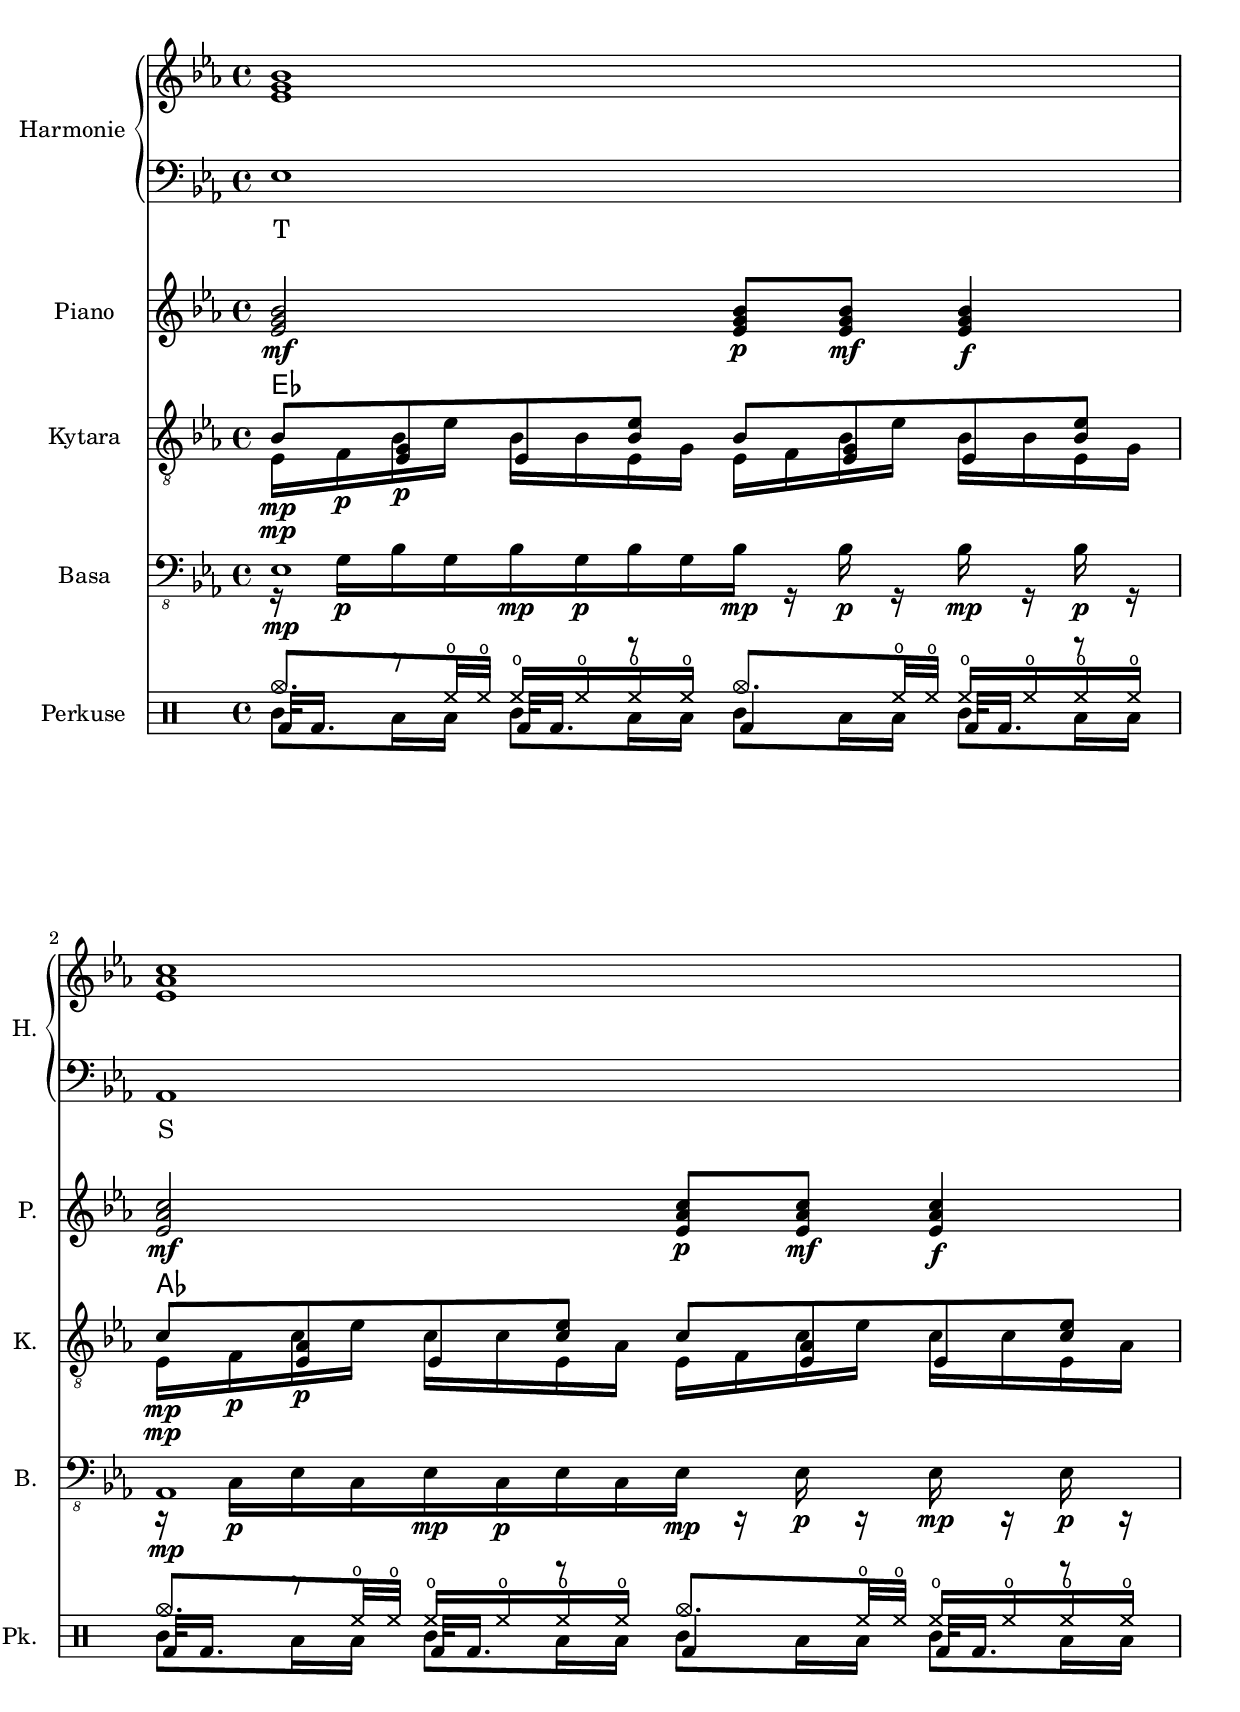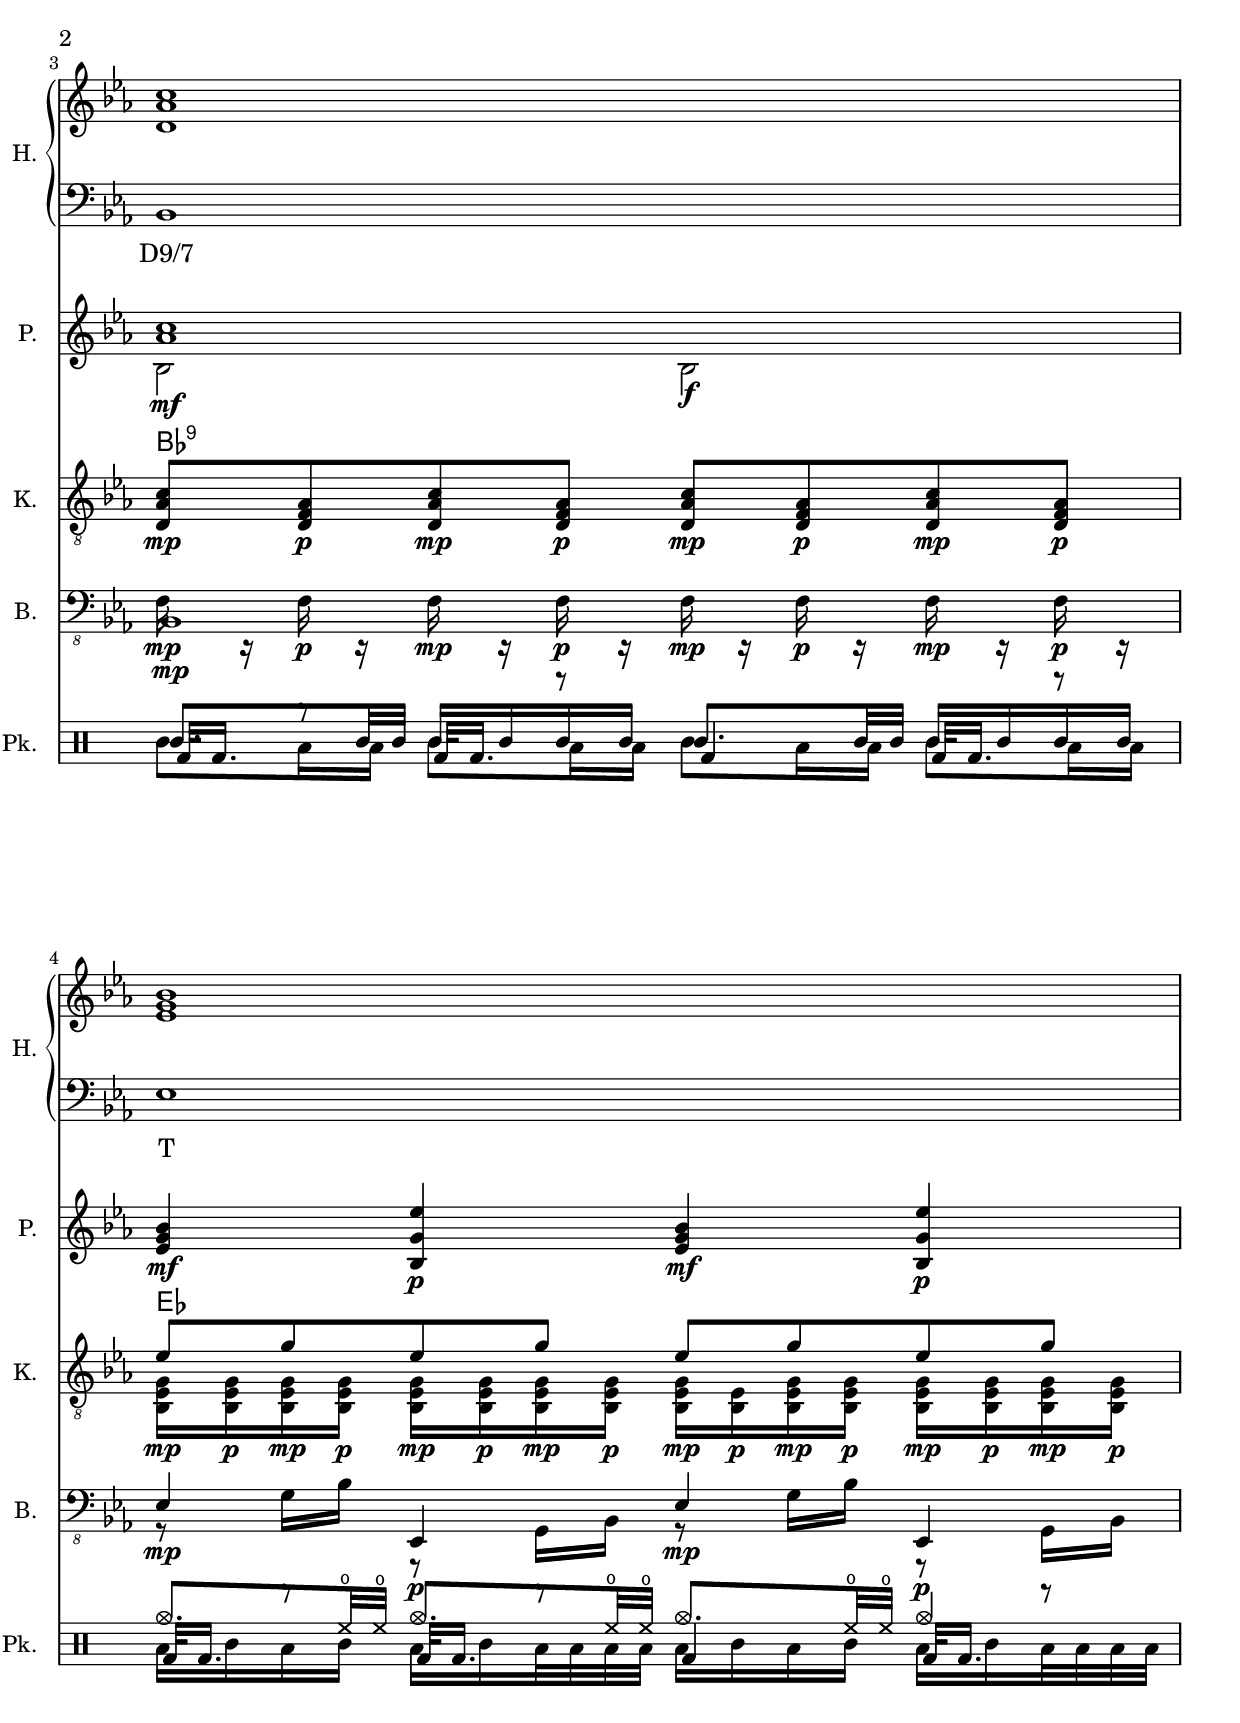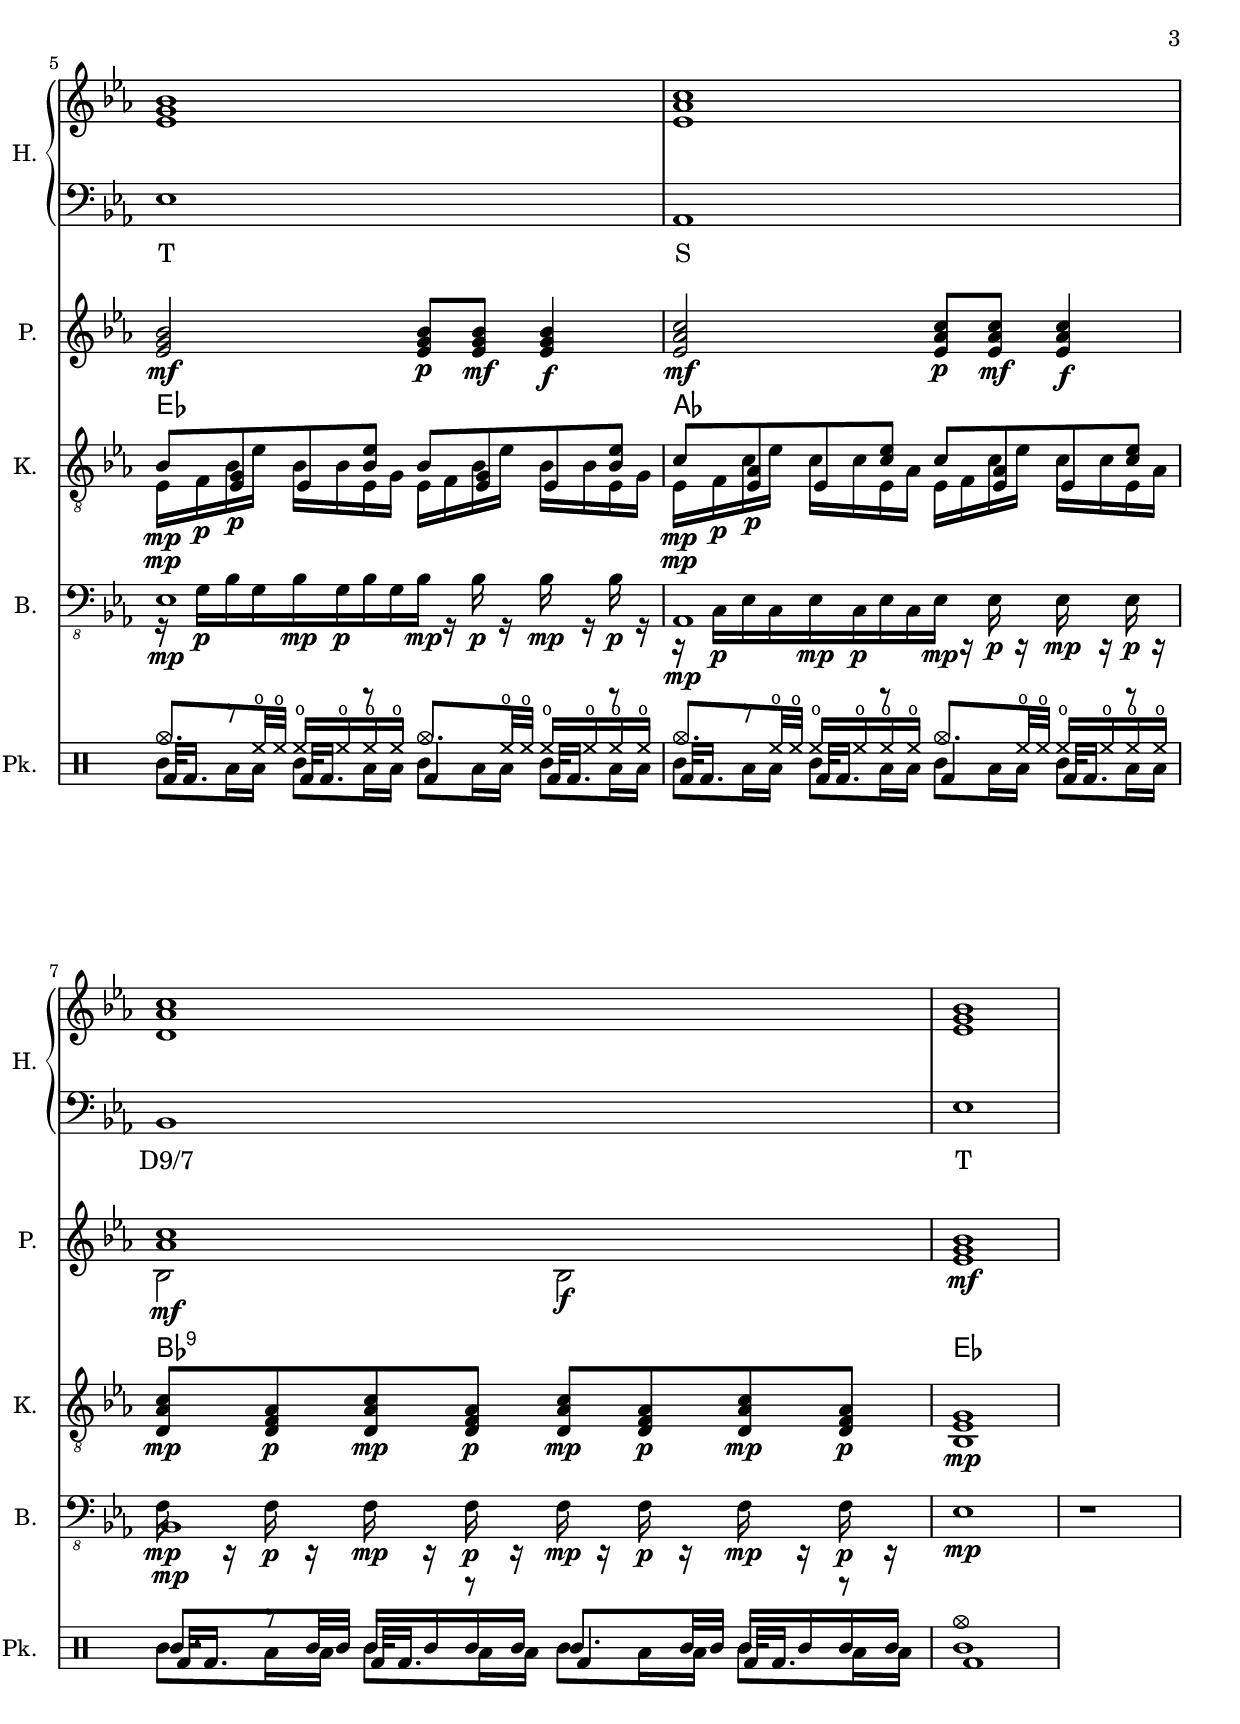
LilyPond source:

\version "2.10.33"


% Es-Dur:
% es - f - g ^ as - b - c - d ^ es


harmonieNahore = \relative es' {
	\clef treble
	\key es \major
	\time 4/4
	
	<es g bes>1
	<es as c>
	<d as' c>
	<es g bes>
	
	<es g bes>
	<es as c>
	<d as' c>
	<es g bes>
}


harmonieDole = <<
\relative es {
	\clef bass
	\key es \major
	\time 4/4

	es1
	as,
	bes
	es
	
	es1
	as,
	bes
	es
}
\addlyrics {
	T S "D9/7" T
	T S "D9/7" T
}
>>


piano = \relative es' {
	\clef treble
	\key es \major
	\time 4/4
	
	<es g bes>2\mf <es g bes>8\p <es g bes>\mf <es g bes>4\f
	<es as c>2\mf <es as c>8\p <es as c>\mf <es as c>4\f
	<< <as c>1\mf \\ { bes,2 bes\f } >>
	% <es g bes>1\mf
	<es g bes>4\mf <bes g' es'>\p <es g bes>4\mf <bes g' es'>\p
	
	<es g bes>2\mf <es g bes>8\p <es g bes>\mf <es g bes>4\f
	<es as c>2\mf <es as c>8\p <es as c>\mf <es as c>4\f
	<< <as c>1\mf \\ { bes,2 bes\f } >>
	<es g bes>1\mf
}


kytara = \relative es {
	\clef "treble_8"
	\key es \major
	\time 4/4
	
	<< bes'8\mp \\ { es,16\mp f\p } >>
		<< <es g>8\p \\ { bes'16 es } >>
		<< es,8 \\ { bes'16 bes } >>
		<< <bes es>8 \\ { es,16 g } >>
		<< bes8 \\ { es,16 f } >>
		<< <es g>8 \\ { bes'16 es } >>
		<< es,8 \\ { bes'16 bes } >>
		<< <bes es>8 \\ { es,16 g } >>
	<< c8\mp \\ { es,16\mp f\p } >>
		<< <es as>8\p \\ { c'16 es } >>
		<< es,8 \\ { c'16 c } >>
		<< <c es>8 \\ { es,16 as } >>
		<< c8 \\ { es,16 f } >>
		<< <es as>8 \\ { c'16 es } >>
		<< es,8 \\ { c'16 c } >>
		<< <c es>8 \\ { es,16 as } >>
	<d, as' c>8\mp <d f as>\p <d as' c>8\mp <d f as>\p
		<d as' c>\mp <d f as>\p <d as' c>8\mp <d f as>\p
	% <bes es g>1\mp
	<< es'8\mp \\ { <bes, es g>16 <bes es g>\p } >>
		<< g''8\mp \\ { <bes,, es g>16 <bes es g>\p } >>
		<< es'8\mp \\ { <bes, es g>16 <bes es g>\p } >>
		<< g''8\mp \\ { <bes,, es g>16 <bes es g>\p } >>
		<< es'8\mp \\ { <bes, es g>16 <bes es>\p } >>
		<< g''8\mp \\ { <bes,, es g>16 <bes es g>\p } >>
		<< es'8\mp \\ { <bes, es g>16 <bes es g>\p } >>
		<< g''8\mp \\ { <bes,, es g>16 <bes es g>\p } >>
	
	<< bes'8\mp \\ { es,16\mp f\p } >>
		<< <es g>8\p \\ { bes'16 es } >>
		<< es,8 \\ { bes'16 bes } >>
		<< <bes es>8 \\ { es,16 g } >>
		<< bes8 \\ { es,16 f } >>
		<< <es g>8 \\ { bes'16 es } >>
		<< es,8 \\ { bes'16 bes } >>
		<< <bes es>8 \\ { es,16 g } >>
	<< c8\mp \\ { es,16\mp f\p } >>
		<< <es as>8\p \\ { c'16 es } >>
		<< es,8 \\ { c'16 c } >>
		<< <c es>8 \\ { es,16 as } >>
		<< c8 \\ { es,16 f } >>
		<< <es as>8 \\ { c'16 es } >>
		<< es,8 \\ { c'16 c } >>
		<< <c es>8 \\ { es,16 as } >>
	<d, as' c>8\mp <d f as>\p <d as' c>8\mp <d f as>\p
		<d as' c>\mp <d f as>\p <d as' c>8\mp <d f as>\p
	<bes es g>1\mp
}
kytaraCh = \chordmode {
	es as bes:9 es
	es as bes:9 es
}


basa = \relative es, {
	\clef "bass_8"
	\key es \major
	\time 4/4
	
	<< es1\mp \\ { r16 g\p[ bes g bes\mp g\p bes g bes\mp] r bes\p r bes\mp r bes\p r } >>
	<< as,1\mp \\ { r16 c\p[ es c es\mp c\p es c es\mp] r es\p r es\mp r es\p r } >>
	<< bes1\mp \\ { f'16\mp r f\p r f\mp r f\p r f\mp r f\p r f\mp r f\p r } >>
	% es1\mp
	<< { es4\mp es,\p es'\mp es,\p } \\ { r8 g'16 bes r8 g,16 bes r8 g'16 bes r8 g,16 bes } >>
	
	<< es1\mp \\ { r16 g\p[ bes g bes\mp g\p bes g bes\mp] r bes\p r bes\mp r bes\p r } >>
	<< as,1\mp \\ { r16 c\p[ es c es\mp c\p es c es\mp] r es\p r es\mp r es\p r } >>
	<< bes1\mp \\ { f'16\mp r f\p r f\mp r f\p r f\mp r f\p r f\mp r f\p r } >>
	es1\mp
	
	r1
}


kopak = \drummode {
	\time 4/4

	bda32 bda16. r8 bda32 bda16. r8 bda4 bda32 bda16. r8
	bda32 bda16. r8 bda32 bda16. r8 bda4 bda32 bda16. r8
	bda32 bda16. r8 bda32 bda16. r8 bda4 bda32 bda16. r8
	% bda1
	bda32 bda16. r8 bda32 bda16. r8 bda4 bda32 bda16. r8
	
	bda32 bda16. r8 bda32 bda16. r8 bda4 bda32 bda16. r8
	bda32 bda16. r8 bda32 bda16. r8 bda4 bda32 bda16. r8
	bda32 bda16. r8 bda32 bda16. r8 bda4 bda32 bda16. r8
	bda1
}


bubny = \drummode {
	\time 4/4
	
	tomml8 toml16 toml tomml8 toml16 toml tomml8 toml16 toml tomml8 toml16 toml
	tomml8 toml16 toml tomml8 toml16 toml tomml8 toml16 toml tomml8 toml16 toml
	tomml8 toml16 toml tomml8 toml16 toml tomml8 toml16 toml tomml8 toml16 toml
	% ssl1
	toml16 tamb toml tamb toml tamb toml32 toml toml toml
		toml16 tamb toml tamb toml tamb toml32 toml toml toml
	
	tomml8 toml16 toml tomml8 toml16 toml tomml8 toml16 toml tomml8 toml16 toml
	tomml8 toml16 toml tomml8 toml16 toml tomml8 toml16 toml tomml8 toml16 toml
	tomml8 toml16 toml tomml8 toml16 toml tomml8 toml16 toml tomml8 toml16 toml
	ssl1
}


cinely = \drummode {
	\time 4/4
	
	cymc8. hho32 hho hho16 hho hho hho cymc8. hho32 hho hho16 hho hho hho
	cymc8. hho32 hho hho16 hho hho hho cymc8. hho32 hho hho16 hho hho hho
	tamb8. tamb32 tamb tamb16 tamb tamb tamb tamb8. tamb32 tamb tamb16 tamb tamb tamb
	% cymc1
	cymc8. hho32 hho cymc8. hho32 hho cymc8. hho32 hho cymc4
	
	cymc8. hho32 hho hho16 hho hho hho cymc8. hho32 hho hho16 hho hho hho
	cymc8. hho32 hho hho16 hho hho hho cymc8. hho32 hho hho16 hho hho hho
	tamb8. tamb32 tamb tamb16 tamb tamb tamb tamb8. tamb32 tamb tamb16 tamb tamb tamb
	cymc1
}


\score {
	<<
		\new PianoStaff <<
			\set PianoStaff.instrumentName = "Harmonie "
			\set PianoStaff.shortInstrumentName = "H. "
			\new Staff \harmonieNahore
			\new Staff \harmonieDole
		>>
		
		\new Staff {
			\set Staff.instrumentName = "Piano "
			\set Staff.shortInstrumentName = "P. "
			\piano
		}
		
		\new ChordNames \kytaraCh
		\new Staff {
			\set Staff.instrumentName = "Kytara "
			\set Staff.shortInstrumentName = "K. "
			\kytara
		}
		
		\new Staff {
			\set Staff.instrumentName = "Basa "
			\set Staff.shortInstrumentName = "B. "
			\basa
		}
		
		\new DrumStaff <<
			\set Staff.instrumentName = "Perkuse "
			\set Staff.shortInstrumentName = "Pk. "
			\new DrumVoice { \voiceOne \cinely }
			\new DrumVoice { \voiceTwo \bubny }
			\new DrumVoice { \voiceThree \kopak }
		>>
	>>
	
	\layout { }
}


\score {
	<<
		\new Staff {
			\set Staff.midiInstrument = #"acoustic grand"
			\piano
		}
		
		\new Staff {
			\set Staff.midiInstrument = #"overdriven guitar"
			\kytara
		}
		
		\new Staff {
			\set Staff.midiInstrument = #"electric bass (pick)"
			\basa
		}
		
		\new DrumStaff <<
			\cinely
			\bubny
			\kopak
		>>
	>>
	
	\midi { }
}

